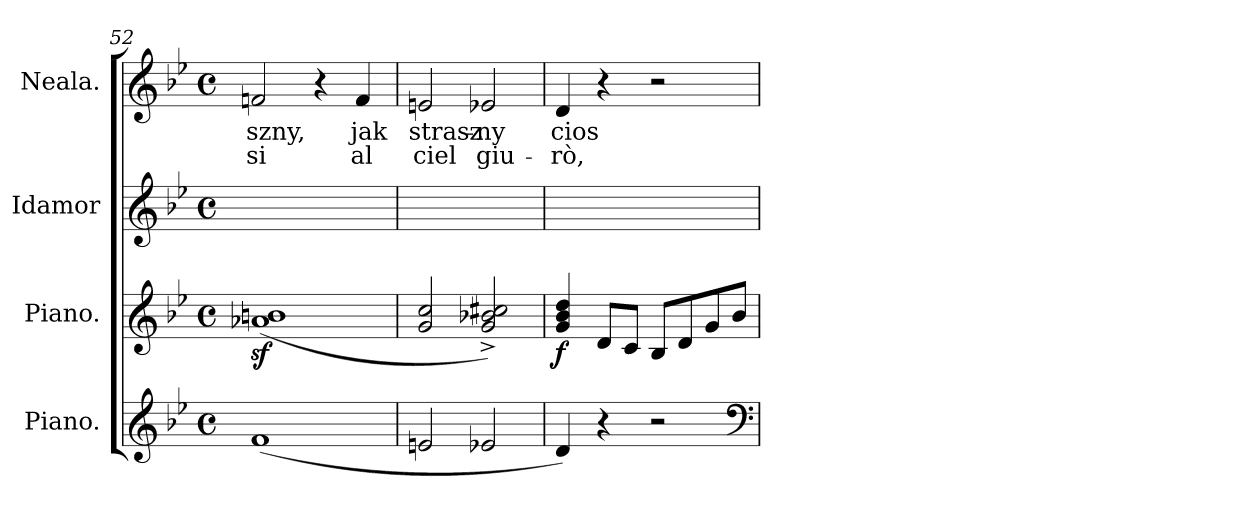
**kern	**kern	**dynam	**kern	**kern	**text	**text
*part4	*part3	*part3	*part2	*part1	*part1	*part1
*staff4	*staff3	*staff3	*staff2	*staff1	*staff1	*staff1
*I"Piano.	*I"Piano.	*	*I"Idamor	*I"Neala.	*	*
*	*	*	*I'I.	*I'N.	*	*
*clefG2	*clefG2	*	*clefG2	*clefG2	*	*
*k[b-e-]	*k[b-e-]	*	*k[b-e-]	*k[b-e-]	*	*
*g:	*g:	*	*g:	*g:	*	*
*M4/4	*M4/4	*	*M4/4	*M4/4	*	*
*met(c)	*met(c)	*	*met(c)	*met(c)	*	*
=52	=52	=52	=52	=52	=52	=52
(1f	(>1a-Xz 1bnz	.	1ryy	2fn/	-szny,	-si
.	.	.	.	4r	.	.
.	.	.	.	4f/	jak	al
=53	=53	=53	=53	=53	=53	=53
2en/	2g/ 2cc/	.	1ryy	2en/	strasz-	ciel
2e-X/	2g^/ 2b-X^/ 2cc#X^/)	.	.	2e-X/	-ny	giu-
=54	=54	=54	=54	=54	=54	=54
4d/)	4g/ 4b-/ 4dd/	f	1ryy	4d/	cios	-rò,
4r	8d/L	.	.	4r	.	.
.	8c/J	.	.	.	.	.
2r	8B-/L	.	.	2r	.	.
.	8d/	.	.	.	.	.
.	8g/	.	.	.	.	.
.	8b-/J	.	.	.	.	.
*clefF4	*	*	*	*	*	*
=	=	=	=	=	=	=
*-	*-	*-	*-	*-	*-	*-
